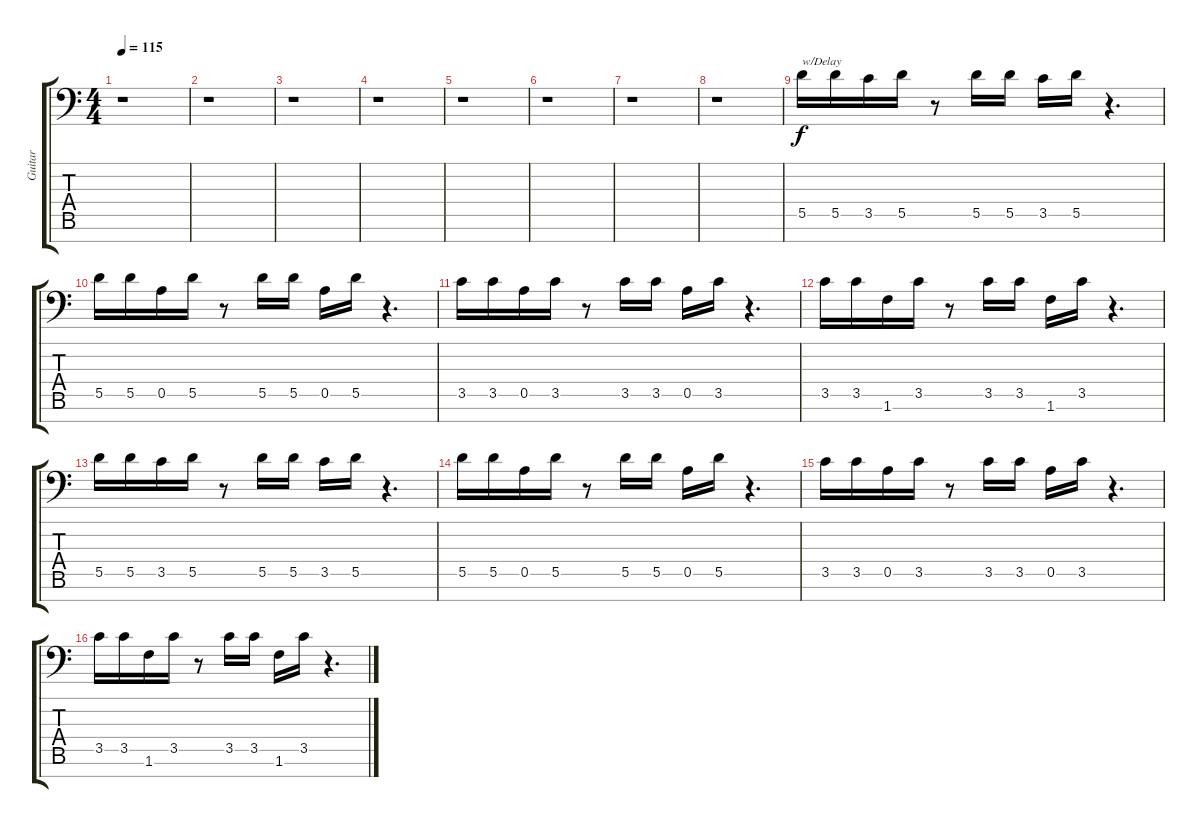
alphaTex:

\track ("Guitar " "Guitar ") {instrument distortionguitar}
\staff {score tabs}
\tuning (E4 B3 G3 D3 A2 E2 A1) {hide}
\ts (4 4)
\tempo 115
\clef f4
\ks c
r.1{dy f} |
r.1 |
r.1 |
r.1 |
r.1 |
r.1 |
r.1 |
r.1 |
5.5.16{txt "w/Delay" volume 10} 5.5.16 3.5.16 5.5.16 r.8 5.5.16 5.5.16 3.5.16 5.5.16 r.4{d} |
5.5.16{volume 10} 5.5.16 0.5.16 5.5.16 r.8 5.5.16 5.5.16 0.5.16 5.5.16 r.4{d} |
3.5.16{volume 10} 3.5.16 0.5.16 3.5.16 r.8 3.5.16 3.5.16 0.5.16 3.5.16 r.4{d} |
3.5.16{volume 10} 3.5.16 1.6.16 3.5.16 r.8 3.5.16 3.5.16 1.6.16 3.5.16 r.4{d} |
5.5.16{volume 10} 5.5.16 3.5.16 5.5.16 r.8 5.5.16 5.5.16 3.5.16 5.5.16 r.4{d} |
5.5.16{volume 10} 5.5.16 0.5.16 5.5.16 r.8 5.5.16 5.5.16 0.5.16 5.5.16 r.4{d} |
3.5.16{volume 10} 3.5.16 0.5.16 3.5.16 r.8 3.5.16 3.5.16 0.5.16 3.5.16 r.4{d} |
3.5.16{volume 10} 3.5.16 1.6.16 3.5.16 r.8 3.5.16 3.5.16 1.6.16 3.5.16 r.4{d}
